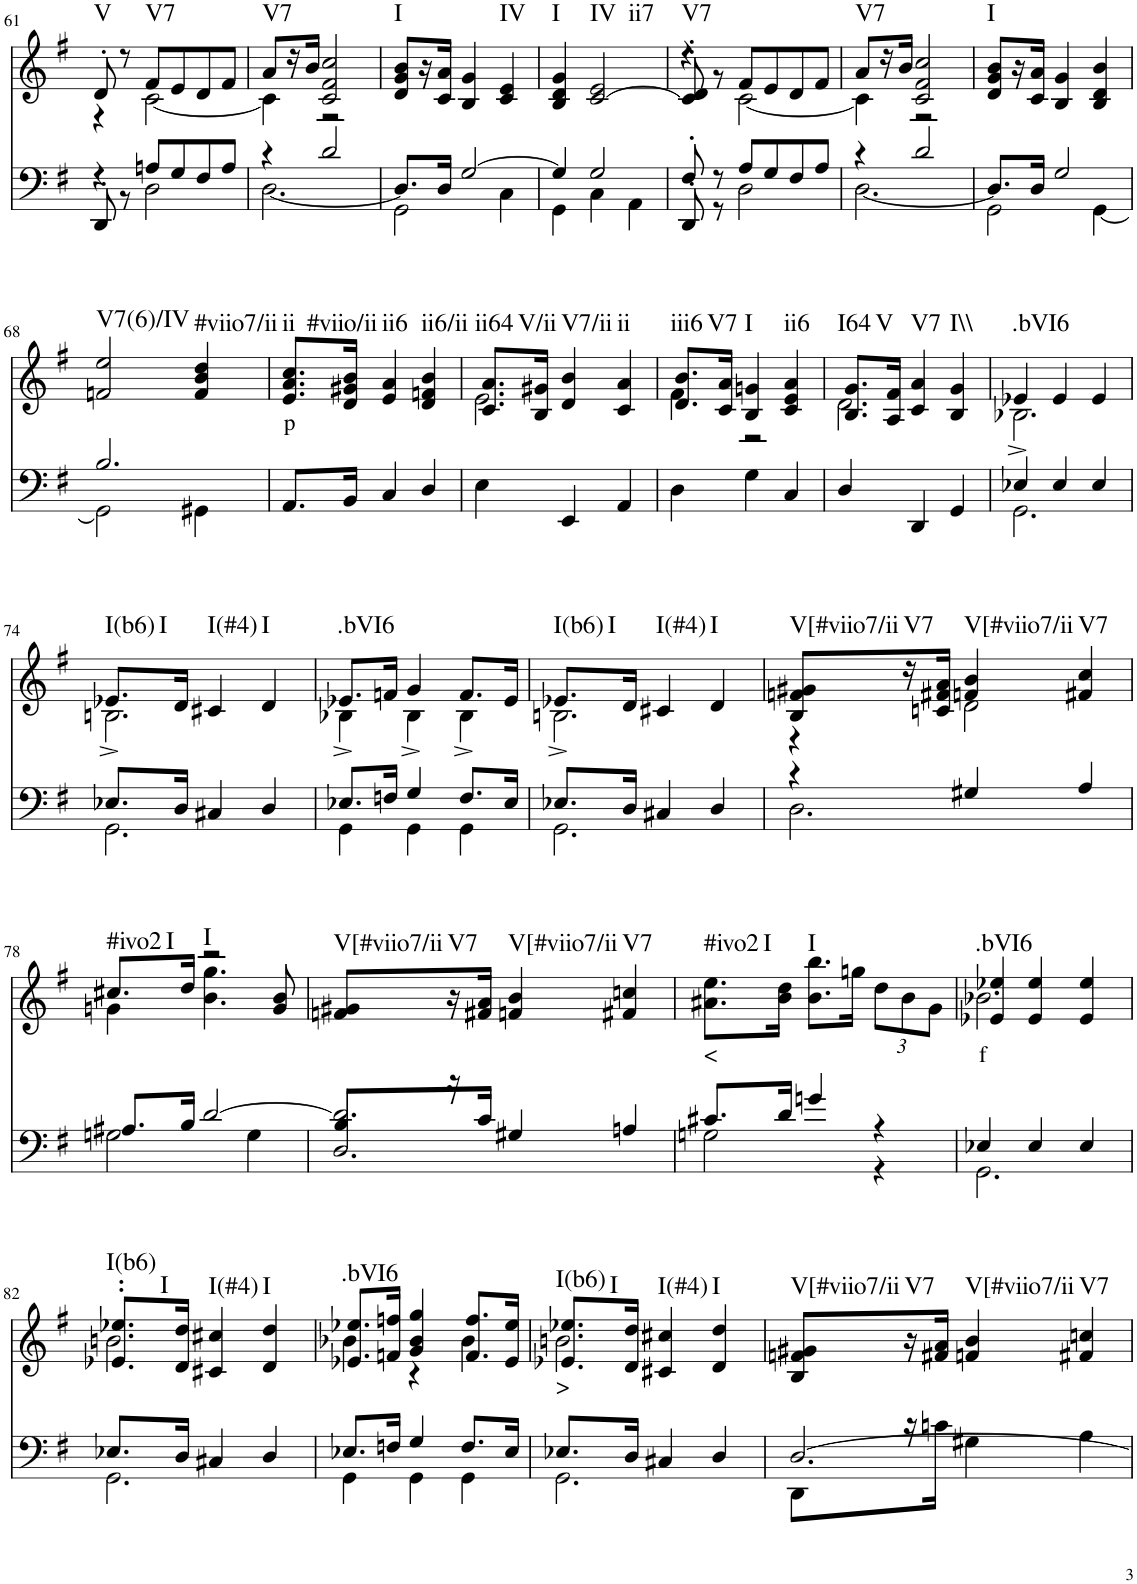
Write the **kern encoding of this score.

**kern	**kern	**text	**harte
*part2	*part1	*part1	*part1
*staff2	*staff1	*staff1	*
*I"piano	*I"piano	*	*
*I'Pno	*I'Pno	*	*
!!LO:PB:g=z
*clefF4	*clefG2	*	*
*k[f#]	*k[f#]	*	*
*G:	*G:	*	*
*M3/4	*M3/4	*	*
=61	=61	=61	=61
*^	*^	*	*
!	!	!	!	!	!LO:H:kt=V
4r	8DD'/	8d'/	4r	.	N
.	8r	8r	.	.	.
!	!	!	!	!	!LO:H:kt=V7
8An/L	2D\	8f#/L	[2c\	.	N
8G/	.	8e/	.	.	.
8F#/	.	8d/	.	.	.
8A/J	.	8f#/J	.	.	.
=62	=62	=62	=62	=62	=62
!	!	!	!	!	!LO:H:kt=V7
4r	[2.D\	8a/L	4c\]	.	N
.	.	16r	.	.	.
.	.	16b/JJ	.	.	.
2d/	.	2c/ 2f#/ 2cc/	2r	.	.
=63	=63	=63	=63	=63	=63
!	!	!	!	!	!LO:H:kt=I
*	*	*v	*v	*	*
8.D/L]	2GG\	8d/ 8g/ 8b/L	.	N
.	.	16r	.	.
16D/Jk	.	16c/ 16a/JJ	.	.
[2G/	.	4B/ 4g/	.	.
!	!	!	!	!LO:H:kt=IV
.	4C\	4c/ 4e/	.	N
=64	=64	=64	=64	=64
!	!	!	!	!LO:H:kt=I
4G/]	4GG\	4B/ 4d/ 4g/	.	N
!	!	!	!	!LO:H:n=1:kt=IV
!	!	!	!	!LO:H:n=2:kt=ii7
2G/	4C\	[2c/ 2e/	.	N N
.	4AA\	.	.	.
=65	=65	=65	=65	=65
*	*	*^	*	*
!	!	!	!	!	!LO:H:kt=V7
8F#'/	8DD'/	4r	8c/]' 8d/'	.	N
8r	8r	.	8r	.	.
8A/L	2D\	[2c\	8f#/L	.	.
8G/	.	.	8e/	.	.
8F#/	.	.	8d/	.	.
8A/J	.	.	8f#/J	.	.
=66	=66	=66	=66	=66	=66
!	!	!	!	!	!LO:H:kt=V7
4r	[2.D\	8a/L	4c\]	.	N
.	.	16r	.	.	.
.	.	16b/JJ	.	.	.
2d/	.	2c/ 2f#/ 2cc/	2r	.	.
=67	=67	=67	=67	=67	=67
!	!	!	!	!	!LO:H:kt=I
*	*	*v	*v	*	*
8.D/L]	2GG\	8d/ 8g/ 8b/L	.	N
.	.	16r	.	.
16D/Jk	.	16c/ 16a/JJ	.	.
2G/	.	4B/ 4g/	.	.
.	[4GG\	4B/ 4d/ 4b/	.	.
!!LO:LB:g=z
=68	=68	=68	=68	=68
!	!	!	!	!LO:H:kt=V7(6)/IV
2.B/	2GG\]	2fn/ 2ee/	.	N
!	!	!	!	!LO:H:kt=#viio7/ii
.	4GG#X\	4f/ 4b/ 4dd/	.	N
=69	=69	=69	=69	=69
!	!	!	!LO:LY:b	!LO:H:n=1:kt=ii
!	!	!	!	!LO:H:n=2:kt=#viio/ii
*v	*v	*	*	*
8.AA/L	8.e/ 8.a/ 8.cc/L	p	N N
16BB/Jk	16d/ 16g#X/ 16b/Jk	.	.
!	!	!	!LO:H:kt=ii6
4C/	4e/ 4a/	.	N
!	!	!	!LO:H:kt=ii6/ii
4D/	4d/ 4fn/ 4b/	.	N
=70	=70	=70	=70
*	*^	*	*
!	!	!	!	!LO:H:n=1:kt=ii64
!	!	!	!	!LO:H:n=2:kt=V/ii
4E\	8.c/ 8.a/L	2.e\	.	N N
.	16B/ 16g#X/Jk	.	.	.
!	!	!	!	!LO:H:kt=V7/ii
4EE/	4d/ 4b/	.	.	N
!	!	!	!	!LO:H:kt=ii
4AA/	4c/ 4a/	.	.	N
=71	=71	=71	=71	=71
!	!	!	!	!LO:H:n=1:kt=iii6
!	!	!	!	!LO:H:n=2:kt=V7
4D\	8.d/ 8.b/L	4f#\	.	N N
.	16c/ 16a/Jk	.	.	.
!	!	!	!	!LO:H:kt=I
4G\	4B/ 4gn/	2r	.	N
!	!	!	!	!LO:H:kt=ii6
4C/	4c/ 4e/ 4a/	.	.	N
=72	=72	=72	=72	=72
!	!	!	!	!LO:H:n=1:kt=I64
!	!	!	!	!LO:H:n=2:kt=V
4D/	8.B/ 8.g/L	2.d\	.	N N
.	16A/ 16f#/Jk	.	.	.
!	!	!	!	!LO:H:kt=V7
4DD/	4c/ 4a/	.	.	N
!	!	!	!	!LO:H:kt=I\\
4GG/	4B/ 4g/	.	.	N
=73	=73	=73	=73	=73
*^	*	*	*	*
!	!	!	!	!	!LO:H:kt=.bVI6
4E-X/	2.GG\	4e-X/	2.B-X^\	.	N
4E-/	.	4e-/	.	.	.
4E-/	.	4e-/	.	.	.
!!LO:LB:g=z	!!
=74	=74	=74	=74	=74	=74
!	!	!	!	!	!LO:H:n=1:kt=I(b6)
!	!	!	!	!	!LO:H:n=2:kt=I
8.E-X/L	2.GG\	8.e-X/L	2.Bn^\	.	N N
16D/Jk	.	16d/Jk	.	.	.
!	!	!	!	!	!LO:H:kt=I(#4)
4C#X/	.	4c#X/	.	.	N
!	!	!	!	!	!LO:H:kt=I
4D/	.	4d/	.	.	N
=75	=75	=75	=75	=75	=75
!	!	!	!	!	!LO:H:kt=.bVI6
8.E-X/L	4GG\	8.e-X/L	4B-X^\	.	N
16Fn/Jk	.	16fn/Jk	.	.	.
4G/	4GG\	4g/	4B-^\	.	.
8.F/L	4GG\	8.f/L	4B-^\	.	.
16E-/Jk	.	16e-/Jk	.	.	.
=76	=76	=76	=76	=76	=76
!	!	!	!	!	!LO:H:n=1:kt=I(b6)
!	!	!	!	!	!LO:H:n=2:kt=I
8.E-X/L	2.GG\	8.e-X/L	2.Bn^\	.	N N
16D/Jk	.	16d/Jk	.	.	.
!	!	!	!	!	!LO:H:kt=I(#4)
4C#X/	.	4c#X/	.	.	N
!	!	!	!	!	!LO:H:kt=I
4D/	.	4d/	.	.	N
=77	=77	=77	=77	=77	=77
!	!	!	!	!	!LO:H:kt=V[#viio7/ii
4r	2.D\	8B/ 8fn/ 8g#X/L	4r	.	N
!	!	!	!	!	!LO:H:kt=V7
.	.	16r	.	.	N
.	.	16cn/ 16f#X/ 16a/JJ	.	.	.
!	!	!	!	!	!LO:H:kt=V[#viio7/ii
4G#X/	.	4fn/ 4b/	2d\	.	N
!	!	!	!	!	!LO:H:kt=V7
4A/	.	4f#X/ 4cc/	.	.	N
!!LO:LB:g=z	!!
=78	=78	=78	=78	=78	=78
!	!	!	!	!	!LO:H:n=1:kt=#ivo2
!	!	!	!	!	!LO:H:n=2:kt=I
8.A#X/L	2Gn\	8.cc#X/L	4gn\	.	N N
16B/Jk	.	16dd/Jk	.	.	.
!	!	!	!	!	!LO:H:kt=I
[2d/	.	2r	4.b\ 4.gg\	.	N
.	4G\	.	.	.	.
.	.	.	8g/ 8b/	.	.
=79	=79	=79	=79	=79	=79
!	!	!	!	!	!LO:H:kt=V[#viio7/ii
*	*	*v	*v	*	*
8B/L	2.D/ 2.d/]	8fn/ 8g#X/L	.	N
!	!	!	!	!LO:H:kt=V7
16r	.	16r	.	N
16c/JJ	.	16f#X/ 16a/JJ	.	.
!	!	!	!	!LO:H:kt=V[#viio7/ii
4G#X/	.	4fn/ 4b/	.	N
!	!	!	!	!LO:H:kt=V7
4An/	.	4f#X/ 4ccn/	.	N
=80	=80	=80	=80	=80
!	!	!	!LO:LY:b	!LO:H:n=1:kt=#ivo2
!	!	!	!	!LO:H:n=2:kt=I
8.c#X/L	2Gn\	8.a#X\ 8.ee\L	<	N N
16d/Jk	.	16b\ 16dd\Jk	.	.
!	!	!	!	!LO:H:kt=I
4gn/	.	8.b\ 8.bb\L	.	N
.	.	16ggn\Jk	.	.
*	*	*Xbrackettup	*	*
4r	4r	12dd\L	.	.
.	.	12b\	.	.
.	.	12g\J	.	.
=81	=81	=81	=81	=81
*	*	*^	*	*
!	!	!	!	!LO:LY:b	!LO:H:kt=.bVI6
4E-X/	2.GG\	2.b-X\	4e-X/ 4ee-X/	f	N
4E-/	.	.	4e-/ 4ee-/	.	.
4E-/	.	.	4e-/ 4ee-/	.	.
!!LO:LB:g=z	!!
=82	=82	=82	=82	=82	=82
!	!	!	!	!	!LO:H:n=1:kt=I(b6)
!	!	!	!	!	!LO:H:n=2:kt=I
!	!	!	!	!	!LO:H:n=3:kt=I(#4)
!	!	!	!	!	!LO:H:n=4:kt=I
8.E-X/L	2.GG\	2.bn\	8.e-X/' 8.ee-X/'L	.	N N N N
16D/Jk	.	.	16d/ 16dd/Jk	.	.
4C#X/	.	.	4c#X/ 4cc#X/	.	.
4D/	.	.	4d/ 4dd/	.	.
=83	=83	=83	=83	=83	=83
!	!	!	!	!	!LO:H:kt=.bVI6
8.E-X/L	4GG\	8.e-X/ 8.ee-X/L	4b-X\	.	N
16Fn/Jk	.	16fn/ 16ffn/Jk	.	.	.
4G/	4GG\	4g/ 4b-/ 4gg/	4r	.	.
8.F/L	4GG\	8.f/ 8.ff/L	4b-\	.	.
16E-/Jk	.	16e-/ 16ee-/Jk	.	.	.
=84	=84	=84	=84	=84	=84
!	!	!	!	!LO:LY:b	!LO:H:n=1:kt=I(b6)
!	!	!	!	!	!LO:H:n=2:kt=I
!	!	!	!	!	!LO:H:n=3:kt=I(#4)
!	!	!	!	!	!LO:H:n=4:kt=I
8.E-X/L	2.GG\	2.bn\	8.e-X/ 8.ee-X/L	>	N N N N
16D/Jk	.	.	16d/ 16dd/Jk	.	.
4C#X/	.	.	4c#X/ 4cc#X/	.	.
4D/	.	.	4d/ 4dd/	.	.
=85	=85	=85	=85	=85	=85
!	!	!	!	!	!LO:H:kt=V[#viio7/ii
*	*	*v	*v	*	*
8DD\L	[2.D/	8B/ 8fn/ 8g#X/L	.	N
!	!	!	!	!LO:H:kt=V7
16r	.	16r	.	N
16cn\JJ	.	16f#X/ 16a/JJ	.	.
!	!	!	!	!LO:H:kt=V[#viio7/ii
4G#X\	.	4fn/ 4b/	.	N
!	!	!	!	!LO:H:kt=V7
4A\	.	4f#X/ 4ccn/	.	N
*v	*v	*	*	*
=	=	=	=
*-	*-	*-	*-
